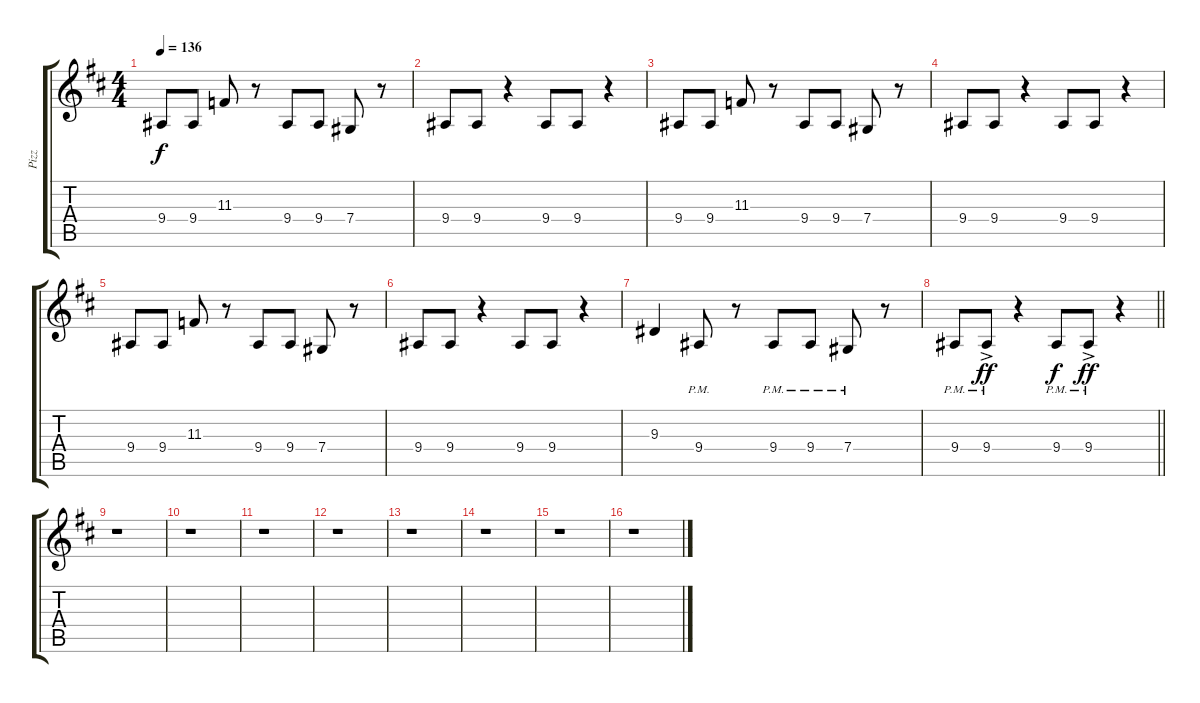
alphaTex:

\track ("Pizz" "Pizz") {instrument pizzicatostrings}
\staff {score tabs}
\tuning (Eb4 Bb3 Gb3 Db3 Ab2 Db2) {hide}
\ts (4 4)
\tempo 136
\clef g2
\ks d
9.4.8{dy f} 9.4.8 11.3.8 r.8 9.4.8 9.4.8 7.4.8 r.8 |
9.4.8 9.4.8 r.4 9.4.8 9.4.8 r.4 |
9.4.8 9.4.8 11.3.8 r.8 9.4.8 9.4.8 7.4.8 r.8 |
9.4.8 9.4.8 r.4 9.4.8 9.4.8 r.4 |
9.4.8 9.4.8 11.3.8 r.8 9.4.8 9.4.8 7.4.8 r.8 |
9.4.8 9.4.8 r.4 9.4.8 9.4.8 r.4 |
9.3.4 9.4{pm}.8 r.8 9.4{pm}.8 9.4{pm}.8 7.4{pm}.8 r.8 |
\barLineRight lightlight
9.4{pm}.8 9.4{ac pm}.8{dy ff} r.4 9.4{pm}.8{dy f} 9.4{ac pm}.8{dy ff} r.4 |
r.1 |
r.1 |
r.1 |
r.1 |
r.1 |
r.1 |
r.1 |
r.1
